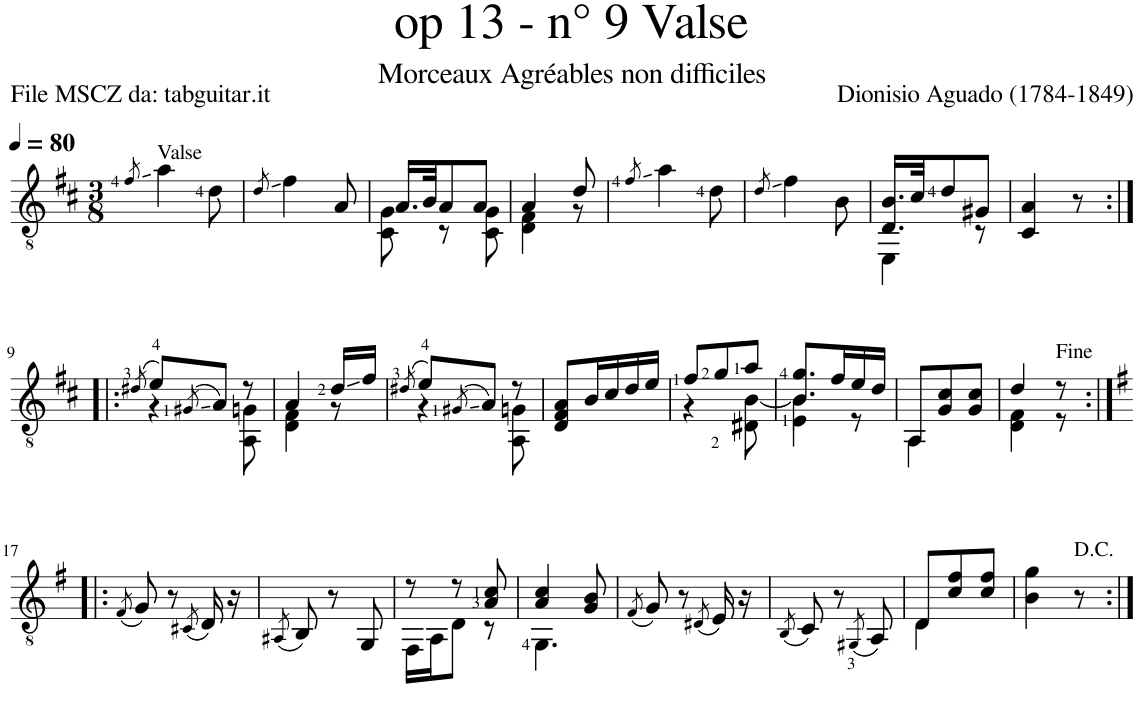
**kern
*part1
*staff1
*I"Guitar
*I'Guit.
*clefGv2
*k[f#c#]
*M3/8
*MM80
=1
8qf#/
!LO:TX:a:t=Valse
4a\
8d\
=2
8qd/
4f#\
8A/
=3
*^
16.A/LL	8C#\ 8G\
32B/JK	.
8A/	8r
8A/J	8C#\ 8G\
=4	=4
4A/	4D\ 4F#\
8d/	8r
*v	*v
=5
8qf#/
4a\
8d\
=6
8qd/
4f#\
8B\
=7
*^
16.D/ 16.B/LL	4EE\
32c#/JK	.
8d/	.
8G#X/J	8r
*v	*v
=8
4C#/ 4A/
8r
!!LO:LB:g=z
=9:|!|:
(8qd#X/
*^
8e/L)	4r
(8qG#X/	.
8A/J)	.
8r	8AA\ 8Gn\
=10	=10
4A/	4D\ 4F#\
16d/LL	8r
16f#/JJ	.
=11	=11
(8qd#X/	.
8e/L)	4r
(8qG#X/	.
8A/J)	.
8r	8AA\ 8Gn\
*v	*v
=12
8D/ 8F#/ 8A/L
16B/L
16c#/
16d/
16e/JJ
=13
*^
8f#/L	4r
8g/	.
8a/J	8D#X\ [8B\
=14	=14
*	*^
8.B/ 8.g/L	4.B\]	4E\
16f#/L	.	.
16e/	.	8r
16d/JJ	.	.
*	*v	*v
=15	=15
8AA/L	4.AA\
8G/ 8c#/	.
8G/ 8c#/J	.
=16	=16
4d/	4D\ 4F#\
8r	8r
*v	*v
!!LO:LB:g=z
=17:|!|:
*k[f#]
(8qF#/
8G/)
8r
(8qC#X/
16D/)
16r
=18
(8qAA#X/
8BB/)
8r
8GG/
=19
*^
8r	16FF#\LL
.	16AA\J
8r	8D\J
8A/ 8c/	8r
=20	=20
4A/ 4c/	4.GG\
8G/ 8B/	.
*v	*v
=21
(8qF#/
8G/)
8r
(8qD#X/
16E/)
16r
=22
(8qBB/
8C/)
8r
(8qGG#X/
8AA/)
=23
*^
8D/L	4.D\
8c/ 8f#/	.
8c/ 8f#/J	.
*v	*v
=24
4B\ 4g\
8r
=:|!
*-
